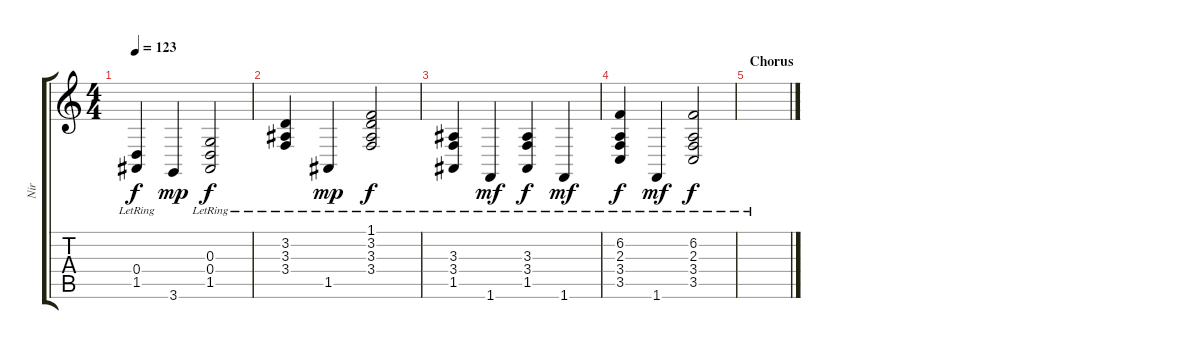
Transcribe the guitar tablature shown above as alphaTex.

\track ("Nir" "Nir") {instrument acousticgrandpiano}
\staff {score tabs}
\tuning (E4 B3 G3 D3 A2 E2) {hide}
\ts (4 4)
\tempo 123
\clef g2
\ks c
(0.4{lr} 1.5{lr}).4{dy f} 3.6.4{dy mp} (0.3 0.4{lr} 1.5{lr}).2{dy f} |
(3.2{lr} 3.3{lr} 3.4{lr}).4 1.5{lr}.4{dy mp} (1.1 3.2{lr} 3.3{lr} 3.4{lr}).2{dy f} |
(3.3 3.4{lr} 1.5{lr}).4 1.6{lr}.4{dy mf} (3.3{lr} 3.4{lr} 1.5{lr}).4{dy f} 1.6{lr}.4{dy mf} |
(6.2 2.3{lr} 3.4{lr} 3.5{lr}).4{dy f} 1.6{lr}.4{dy mf} (6.2 2.3{lr} 3.4{lr} 3.5{lr}).2{dy f} |
\section ("" "Chorus")
